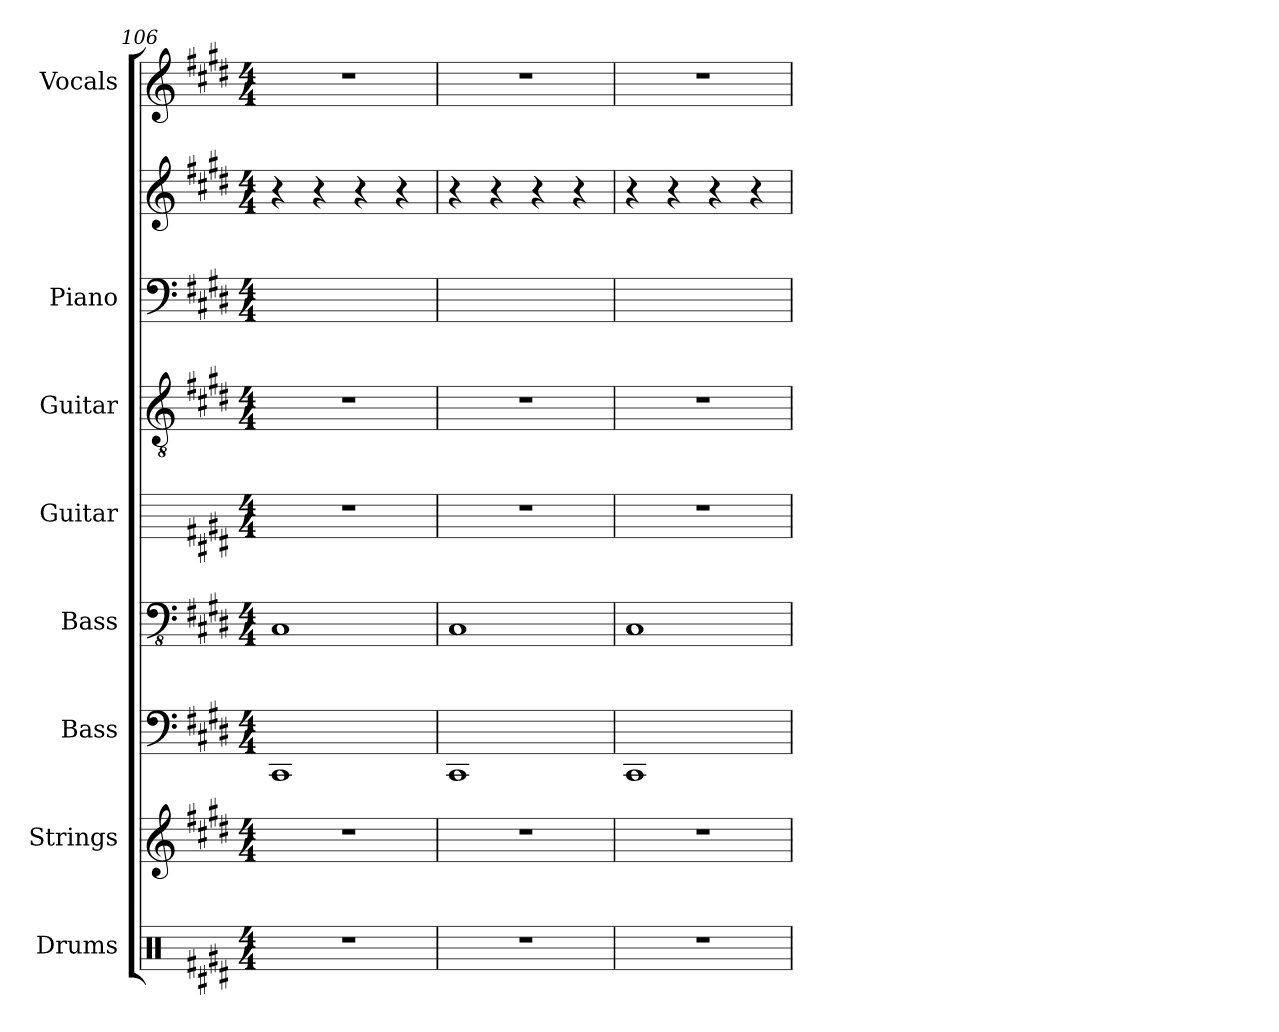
**kern	**kern	**kern	**kern	**kern	**kern	**kern	**kern	**kern
*part8	*part7	*part6	*part5	*part4	*part3	*part2	*part2	*part1
*staff9	*staff8	*staff7	*staff6	*staff5	*staff4	*staff3	*staff2	*staff1
*I"Drums	*I"Strings	*I"Bass	*I"Bass	*I"Guitar	*I"Guitar	*I"Piano	*	*I"Vocals
*clefX	*clefG2	*	*clefFv4	*	*clefGv2	*clefF4	*clefG2	*clefG2
*k[f#c#g#d#]	*k[f#c#g#d#]	*k[f#c#g#d#]	*k[f#c#g#d#]	*k[f#c#g#d#]	*k[f#c#g#d#]	*k[f#c#g#d#]	*k[f#c#g#d#]	*k[f#c#g#d#]
*E:	*E:	*E:	*E:	*E:	*E:	*E:	*E:	*E:
*M4/4	*M4/4	*M4/4	*M4/4	*M4/4	*M4/4	*M4/4	*M4/4	*M4/4
=106	=106	=106	=106	=106	=106	=106	=106	=106
1r	1r	1CC#	1CC#	1r	1r	1ryy	4r	1r
.	.	.	.	.	.	.	4r	.
.	.	.	.	.	.	.	4r	.
.	.	.	.	.	.	.	4r	.
=107	=107	=107	=107	=107	=107	=107	=107	=107
1r	1r	1CC#	1CC#	1r	1r	1ryy	4r	1r
.	.	.	.	.	.	.	4r	.
.	.	.	.	.	.	.	4r	.
.	.	.	.	.	.	.	4r	.
=108	=108	=108	=108	=108	=108	=108	=108	=108
1r	1r	1CC#	1CC#	1r	1r	1ryy	4r	1r
.	.	.	.	.	.	.	4r	.
.	.	.	.	.	.	.	4r	.
.	.	.	.	.	.	.	4r	.
=	=	=	=	=	=	=	=	=
*-	*-	*-	*-	*-	*-	*-	*-	*-
